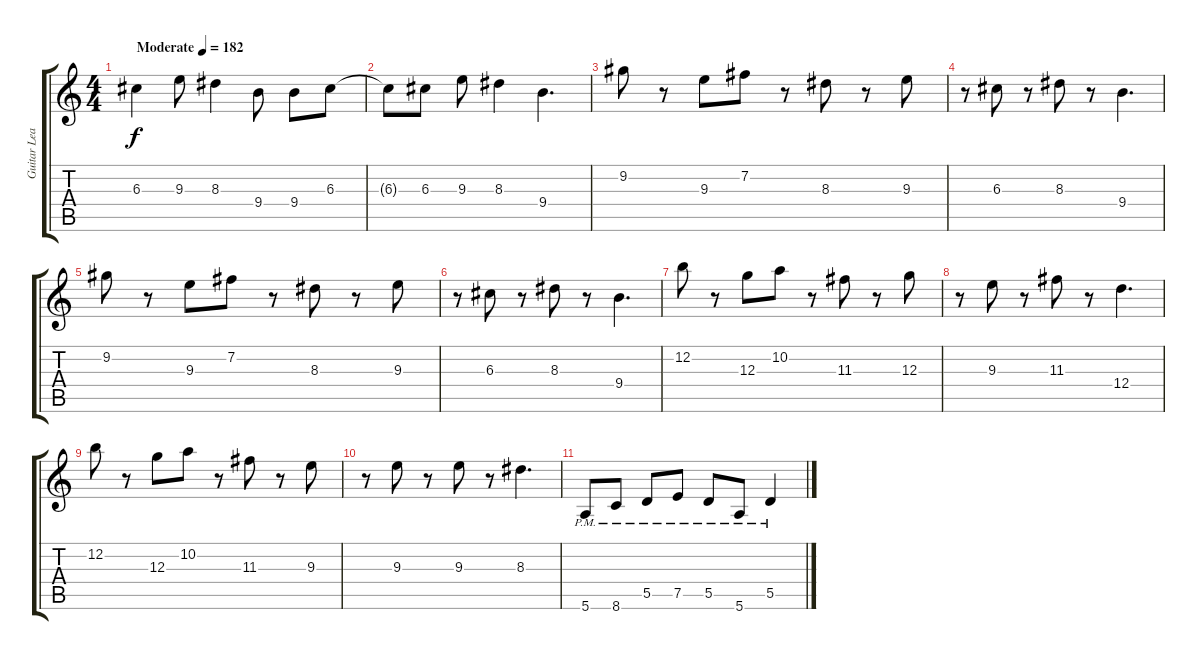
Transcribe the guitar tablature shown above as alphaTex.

\track ("Guitar Lead" "Guitar Lea") {instrument distortionguitar}
\staff {score tabs}
\tuning (E4 B3 G3 D3 A2 E2) {hide}
\ts (4 4)
\tempo (182 "Moderate")
\clef g2
\ks c
6.3.4{dy f instrument distortionguitar} 9.3.8 8.3.4 9.4.8 9.4.8 6.3.8 |
6.3{t}.8 6.3.8 9.3.8 8.3.4 9.4.4{d} |
9.2.8 r.8 9.3.8 7.2.8 r.8 8.3.8 r.8 9.3.8 |
r.8 6.3.8 r.8 8.3.8 r.8 9.4.4{d} |
9.2.8 r.8 9.3.8 7.2.8 r.8 8.3.8 r.8 9.3.8 |
r.8 6.3.8 r.8 8.3.8 r.8 9.4.4{d} |
12.2.8 r.8 12.3.8 10.2.8 r.8 11.3.8 r.8 12.3.8 |
r.8 9.3.8 r.8 11.3.8 r.8 12.4.4{d} |
12.2.8 r.8 12.3.8 10.2.8 r.8 11.3.8 r.8 9.3.8 |
r.8 9.3.8 r.8 9.3.8 r.8 8.3.4{d} |
5.6{pm}.8 8.6{pm}.8 5.5{pm}.8 7.5{pm}.8 5.5{pm}.8 5.6{pm}.8 5.5{pm}.4
